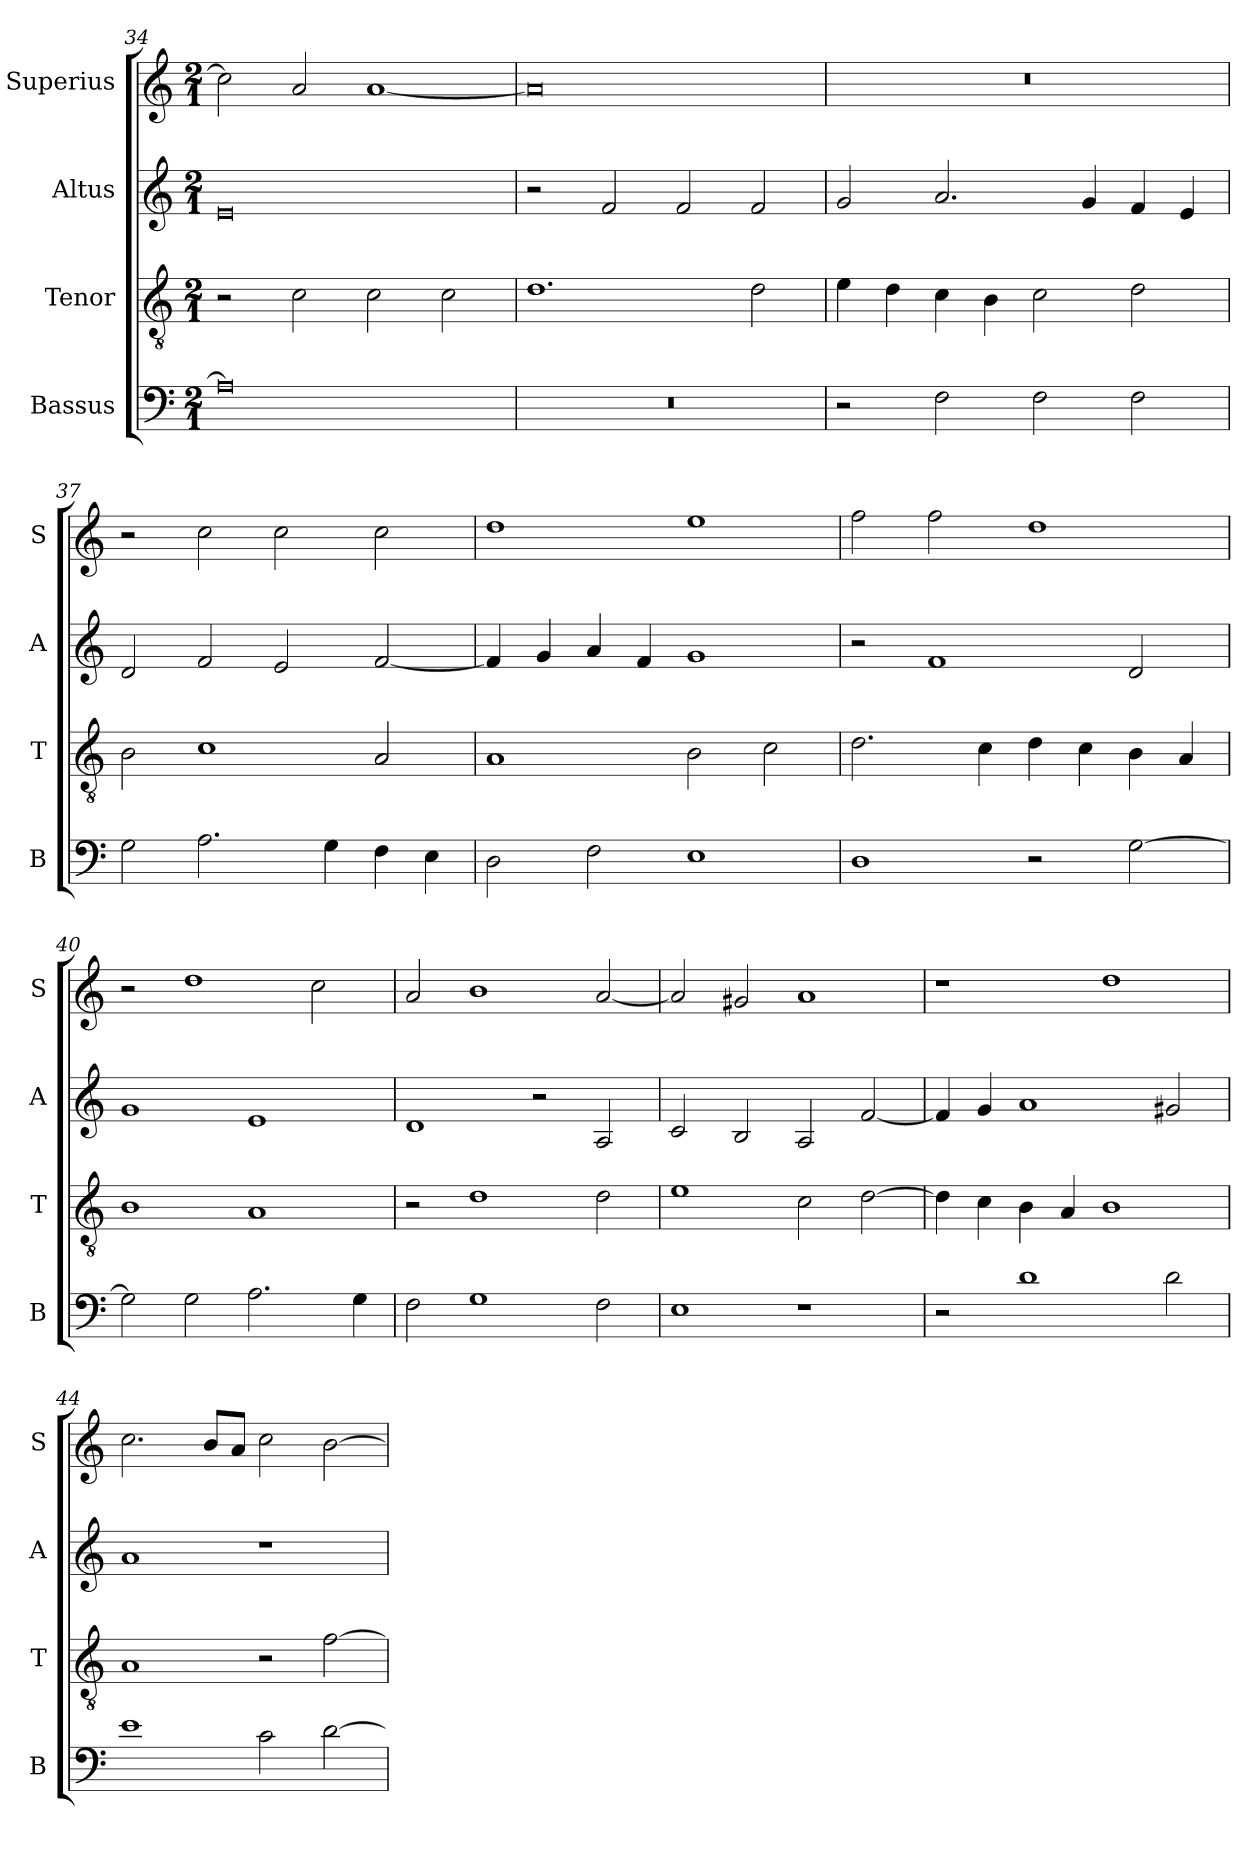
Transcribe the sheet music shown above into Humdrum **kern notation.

**kern	**kern	**kern	**kern
*part4	*part3	*part2	*part1
*staff4	*staff3	*staff2	*staff1
*I"Bassus	*I"Tenor	*I"Altus	*I"Superius
*I'B	*I'T	*I'A	*I'S
*clefF4	*clefGv2	*clefG2	*clefG2
*k[]	*k[]	*k[]	*k[]
*C:	*C:	*C:	*C:
*M2/1	*M2/1	*M2/1	*M2/1
=34	=34	=34	=34
0A]	2r	0e	2cc]
.	2c	.	2a
.	2c	.	[1a
.	2c	.	.
=35	=35	=35	=35
0r	1.d	2r	0a]
.	.	2f	.
.	.	2f	.
.	2d	2f	.
=36	=36	=36	=36
2r	4e	2g	0r
.	4d	.	.
2F	4c	2.a	.
.	4B	.	.
2F	2c	.	.
.	.	4g	.
2F	2d	4f	.
.	.	4e	.
=37	=37	=37	=37
2G	2B	2d	2r
2.A	1c	2f	2cc
.	.	2e	2cc
4G	.	.	.
4F	2A	[2f	2cc
4E	.	.	.
=38	=38	=38	=38
2D	1A	4f]	1dd
.	.	4g	.
2F	.	4a	.
.	.	4f	.
1E	2B	1g	1ee
.	2c	.	.
=39	=39	=39	=39
1D	2.d	2r	2ff
.	.	1f	2ff
.	4c	.	.
2r	4d	.	1dd
.	4c	.	.
[2G	4B	2d	.
.	4A	.	.
=40	=40	=40	=40
2G]	1B	1g	2r
2G	.	.	1dd
2.A	1A	1e	.
.	.	.	2cc
4G	.	.	.
=41	=41	=41	=41
2F	2r	1d	2a
1G	1d	.	1b
.	.	2r	.
2F	2d	2A	[2a
=42	=42	=42	=42
1E	1e	2c	2a]
.	.	2B	2g#X
1r	2c	2A	1a
.	[2d	[2f	.
=43	=43	=43	=43
2r	4d]	4f]	1r
.	4c	4g	.
1d	4B	1a	.
.	4A	.	.
.	1B	.	1dd
2d	.	2g#X	.
=44	=44	=44	=44
1e	1A	1a	2.cc
.	.	.	8bL
.	.	.	8aJ
2c	2r	1r	2cc
[2d	[2f	.	[2b
=	=	=	=
*-	*-	*-	*-
